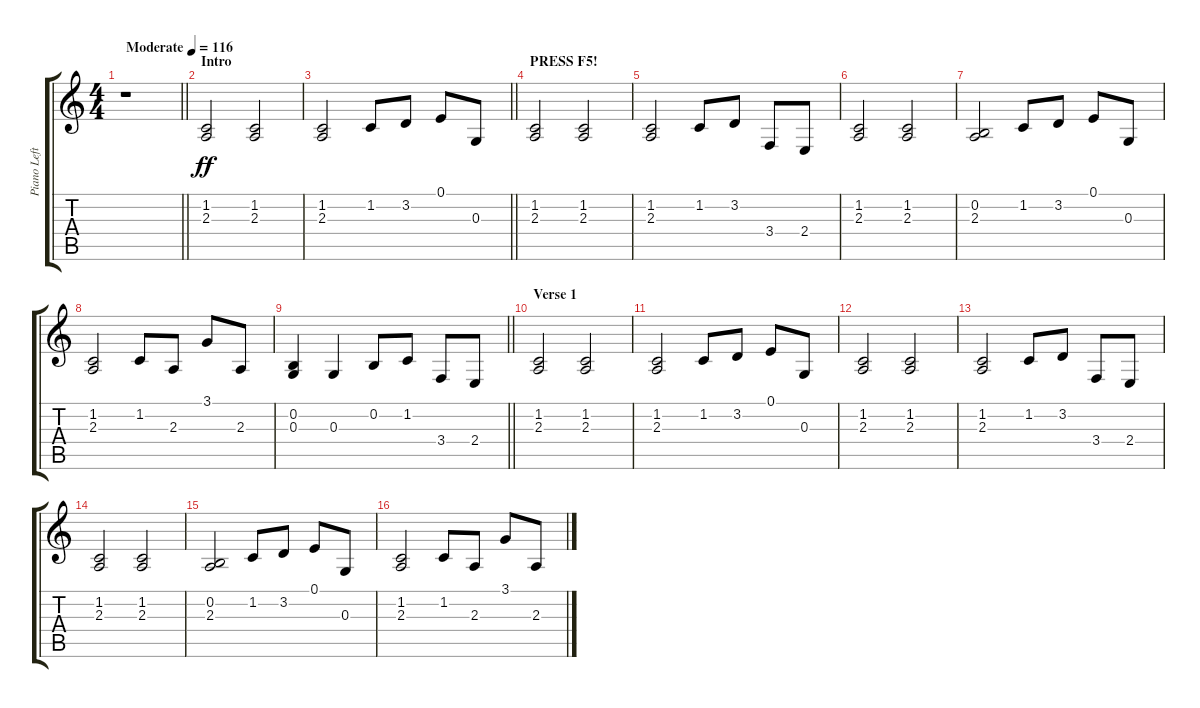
\track ("Piano Left Hand" "Piano Left") {instrument acousticgrandpiano}
\staff {score tabs}
\tuning (E4 B3 G3 D3 A2 E2) {hide}
\ts (4 4)
\tempo (116 "Moderate")
\clef g2
\barLineRight lightlight
\ks c
r.1{dy ff instrument acousticgrandpiano} |
\section ("" "Intro")
(1.2 2.3).2 (1.2 2.3).2 |
\barLineRight lightlight
(1.2 2.3).2 1.2.8 3.2.8 0.1.8 0.3.8 |
\section ("" "PRESS F5!")
(1.2 2.3).2 (1.2 2.3).2 |
(1.2 2.3).2 1.2.8 3.2.8 3.4.8 2.4.8 |
(1.2 2.3).2 (1.2 2.3).2 |
(0.2 2.3).2 1.2.8 3.2.8 0.1.8 0.3.8 |
(1.2 2.3).2 1.2.8 2.3.8 3.1.8 2.3.8 |
\barLineRight lightlight
(0.2 0.3).4 0.3.4 0.2.8 1.2.8 3.4.8 2.4.8 |
\section ("" "Verse 1")
(1.2 2.3).2 (1.2 2.3).2 |
(1.2 2.3).2 1.2.8 3.2.8 0.1.8 0.3.8 |
(1.2 2.3).2 (1.2 2.3).2 |
(1.2 2.3).2 1.2.8 3.2.8 3.4.8 2.4.8 |
(1.2 2.3).2 (1.2 2.3).2 |
(0.2 2.3).2 1.2.8 3.2.8 0.1.8 0.3.8 |
(1.2 2.3).2 1.2.8 2.3.8 3.1.8 2.3.8
